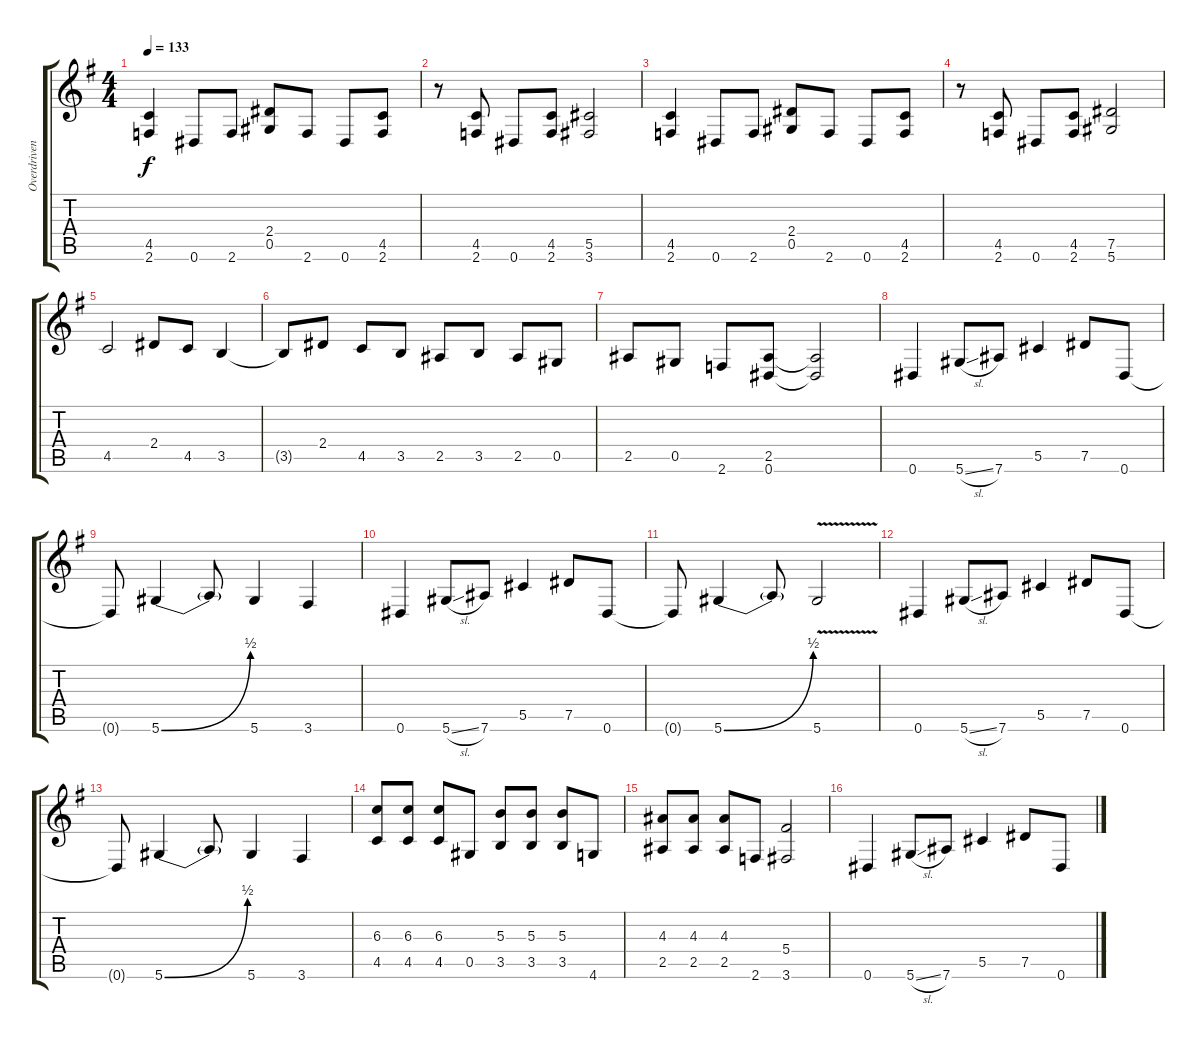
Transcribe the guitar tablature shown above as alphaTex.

\track ("Overdriven" "Overdriven") {instrument overdrivenguitar}
\staff {score tabs}
\tuning (Eb4 Bb3 Gb3 Db3 Ab2 Eb2) {hide}
\ts (4 4)
\tempo 133
\clef g2
\ks g
(4.5 2.6).4{dy f} 0.6.8 2.6.8 (2.4 0.5).8 2.6.8 0.6.8 (4.5 2.6).8 |
r.8 (4.5 2.6).8 0.6.8 (4.5 2.6).8 (5.5 3.6).2 |
(4.5 2.6).4 0.6.8 2.6.8 (2.4 0.5).8 2.6.8 0.6.8 (4.5 2.6).8 |
r.8 (4.5 2.6).8 0.6.8 (4.5 2.6).8 (7.5 5.6).2 |
4.5.2 2.4.8 4.5.8 3.5.4 |
3.5{t}.8 2.4.8 4.5.8 3.5.8 2.5.8 3.5.8 2.5.8 0.5.8 |
2.5.8 0.5.8 2.6.8 (2.5 0.6).8 (2.5{t} 0.6{t}).2 |
0.6.4 5.6{sl}.8 7.6.8 5.5.4 7.5.8 0.6.8 |
0.6{t}.8 5.6{be (bend 0 0 60 2)}.4 5.6{t}.8 5.6.4 3.6.4 |
0.6.4 5.6{sl}.8 7.6.8 5.5.4 7.5.8 0.6.8 |
0.6{t}.8 5.6{be (bend 0 0 60 2)}.4 5.6{t}.8 5.6{v}.2 |
0.6.4 5.6{sl}.8 7.6.8 5.5.4 7.5.8 0.6.8 |
0.6{t}.8 5.6{be (bend 0 0 60 2)}.4 5.6{t}.8 5.6.4 3.6.4 |
(6.3 4.5).8 (6.3 4.5).8 (6.3 4.5).8 0.5.8 (5.3 3.5).8 (5.3 3.5).8 (5.3 3.5).8 4.6.8 |
(4.3 2.5).8 (4.3 2.5).8 (4.3 2.5).8 2.6.8 (5.4 3.6).2 |
0.6.4 5.6{sl}.8 7.6.8 5.5.4 7.5.8 0.6.8
